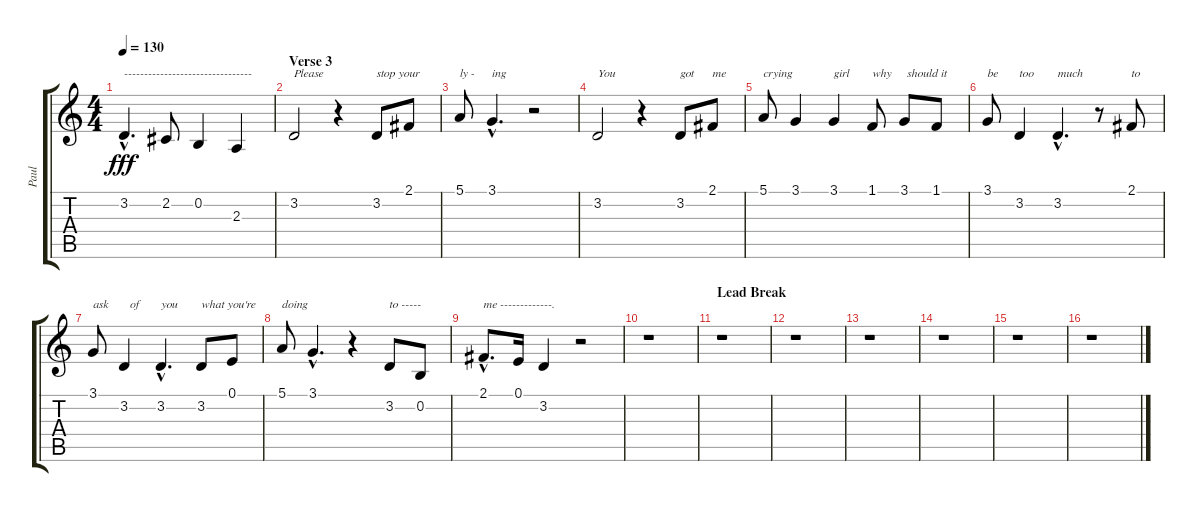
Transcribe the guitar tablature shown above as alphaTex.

\track ("Paul" "Paul") {instrument altosax}
\staff {score tabs}
\tuning (E4 B3 G3 D3 A2 E2) {hide}
\ts (4 4)
\tempo 130
\clef g2
\ks c
3.2{hac}.4{d txt "--------------------------------" dy fff} 2.2.8 0.2.4 2.3.4 |
\section ("" "Verse 3")
3.2.2{txt "Please"} r.4 3.2.8{txt "stop your"} 2.1.8 |
5.1.8{txt "ly -"} 3.1{hac}.4{d txt "ing"} r.2 |
3.2.2{txt "You"} r.4 3.2.8{txt "got"} 2.1.8{txt "me"} |
5.1.8{txt "crying"} 3.1.4 3.1.4{txt "girl"} 1.1.8{txt "why"} 3.1.8{txt " should it"} 1.1.8 |
3.1.8{txt "be"} 3.2.4{txt "too"} 3.2{hac}.4{d txt "much"} r.8 2.1.8{txt "to"} |
3.1.8{txt "ask"} 3.2.4{txt "  of"} 3.2{hac}.4{d txt "you"} 3.2.8{txt "what you're"} 0.1.8 |
5.1.8{txt "doing"} 3.1{hac}.4{d} r.4 3.2.8{txt "to -----"} 0.2.8 |
2.1{hac}.8{d txt "me -------------."} 0.1.16 3.2.4 r.2 |
r.1 |
\section ("" "Lead Break")
r.1 |
r.1 |
r.1 |
r.1 |
r.1 |
r.1
